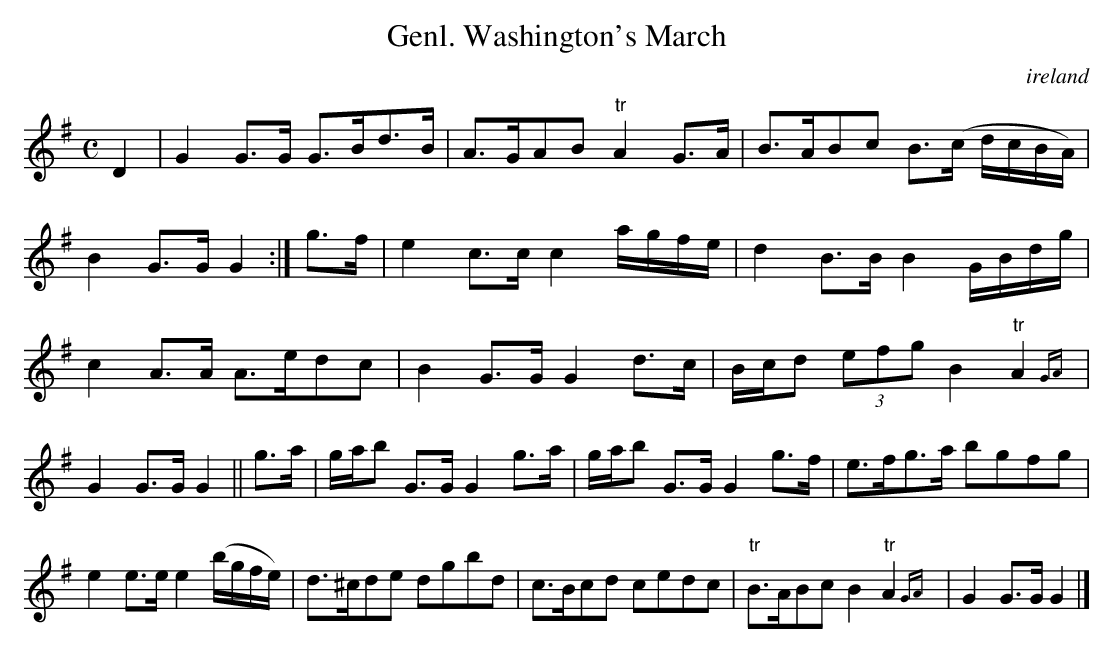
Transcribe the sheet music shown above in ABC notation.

X:1
T:Genl. Washington's March
O:ireland
M:C
K:G
D2|\
G2G>G G>Bd>B| A>GAB "tr"A2G>A| \
B>ABc B>(c d/c/B/A/)| B2G>G G2:|\
g>f|\
e2c>c c2a/g/f/e/| d2B>B B2G/B/d/g/| \
c2A>A A>edc| B2G>G G2d>c|\
B/c/d (3efg B2 "tr"A2{GA} | G2G>G G2||\
g>a|\
g/a/b G>G G2g>a| g/a/b G>G G2g>f| \
e>fg>a bgfg| e2e>e e2(b/g/f/e/)|\
d>^cde dgbd| c>Bcd cedc| \
"tr"B>ABc B2"tr"A2{GA} | G2G>G G2|]
